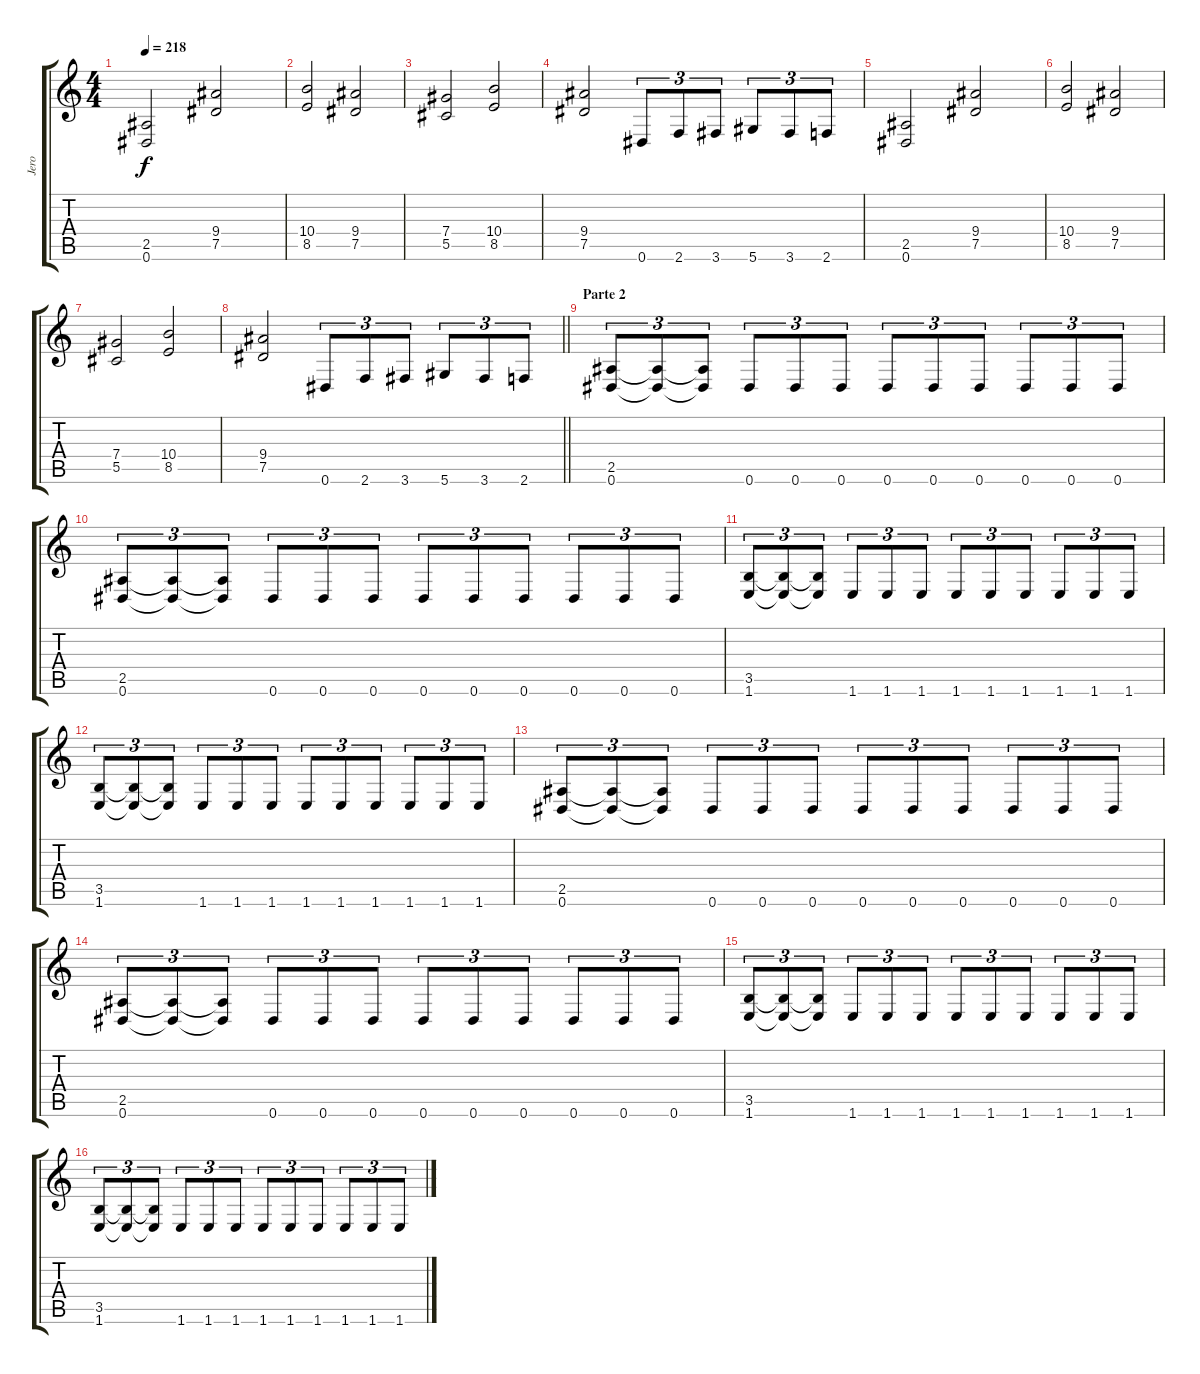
\track ("Jero" "Jero") {instrument distortionguitar}
\staff {score tabs}
\tuning (Eb4 Bb3 Gb3 Db3 Ab2 Eb2) {hide}
\ts (4 4)
\tempo 218
\clef g2
\ks c
(2.5 0.6).2{dy f} (9.4 7.5).2 |
(10.4 8.5).2 (9.4 7.5).2 |
(7.4 5.5).2 (10.4 8.5).2 |
(9.4 7.5).2 0.6.8{tu (3 2)} 2.6.8{tu (3 2)} 3.6.8{tu (3 2)} 5.6.8{tu (3 2)} 3.6.8{tu (3 2)} 2.6.8{tu (3 2)} |
(2.5 0.6).2 (9.4 7.5).2 |
(10.4 8.5).2 (9.4 7.5).2 |
(7.4 5.5).2 (10.4 8.5).2 |
\barLineRight lightlight
(9.4 7.5).2 0.6.8{tu (3 2)} 2.6.8{tu (3 2)} 3.6.8{tu (3 2)} 5.6.8{tu (3 2)} 3.6.8{tu (3 2)} 2.6.8{tu (3 2)} |
\section ("" "Parte 2")
(2.5 0.6).8{tu (3 2)} (2.5{t} 0.6{t}).8{tu (3 2)} (2.5{t} 0.6{t}).8{tu (3 2)} 0.6.8{tu (3 2)} 0.6.8{tu (3 2)} 0.6.8{tu (3 2)} 0.6.8{tu (3 2)} 0.6.8{tu (3 2)} 0.6.8{tu (3 2)} 0.6.8{tu (3 2)} 0.6.8{tu (3 2)} 0.6.8{tu (3 2)} |
(2.5 0.6).8{tu (3 2)} (2.5{t} 0.6{t}).8{tu (3 2)} (2.5{t} 0.6{t}).8{tu (3 2)} 0.6.8{tu (3 2)} 0.6.8{tu (3 2)} 0.6.8{tu (3 2)} 0.6.8{tu (3 2)} 0.6.8{tu (3 2)} 0.6.8{tu (3 2)} 0.6.8{tu (3 2)} 0.6.8{tu (3 2)} 0.6.8{tu (3 2)} |
(3.5 1.6).8{tu (3 2)} (3.5{t} 1.6{t}).8{tu (3 2)} (3.5{t} 1.6{t}).8{tu (3 2)} 1.6.8{tu (3 2)} 1.6.8{tu (3 2)} 1.6.8{tu (3 2)} 1.6.8{tu (3 2)} 1.6.8{tu (3 2)} 1.6.8{tu (3 2)} 1.6.8{tu (3 2)} 1.6.8{tu (3 2)} 1.6.8{tu (3 2)} |
(3.5 1.6).8{tu (3 2)} (3.5{t} 1.6{t}).8{tu (3 2)} (3.5{t} 1.6{t}).8{tu (3 2)} 1.6.8{tu (3 2)} 1.6.8{tu (3 2)} 1.6.8{tu (3 2)} 1.6.8{tu (3 2)} 1.6.8{tu (3 2)} 1.6.8{tu (3 2)} 1.6.8{tu (3 2)} 1.6.8{tu (3 2)} 1.6.8{tu (3 2)} |
(2.5 0.6).8{tu (3 2)} (2.5{t} 0.6{t}).8{tu (3 2)} (2.5{t} 0.6{t}).8{tu (3 2)} 0.6.8{tu (3 2)} 0.6.8{tu (3 2)} 0.6.8{tu (3 2)} 0.6.8{tu (3 2)} 0.6.8{tu (3 2)} 0.6.8{tu (3 2)} 0.6.8{tu (3 2)} 0.6.8{tu (3 2)} 0.6.8{tu (3 2)} |
(2.5 0.6).8{tu (3 2)} (2.5{t} 0.6{t}).8{tu (3 2)} (2.5{t} 0.6{t}).8{tu (3 2)} 0.6.8{tu (3 2)} 0.6.8{tu (3 2)} 0.6.8{tu (3 2)} 0.6.8{tu (3 2)} 0.6.8{tu (3 2)} 0.6.8{tu (3 2)} 0.6.8{tu (3 2)} 0.6.8{tu (3 2)} 0.6.8{tu (3 2)} |
(3.5 1.6).8{tu (3 2)} (3.5{t} 1.6{t}).8{tu (3 2)} (3.5{t} 1.6{t}).8{tu (3 2)} 1.6.8{tu (3 2)} 1.6.8{tu (3 2)} 1.6.8{tu (3 2)} 1.6.8{tu (3 2)} 1.6.8{tu (3 2)} 1.6.8{tu (3 2)} 1.6.8{tu (3 2)} 1.6.8{tu (3 2)} 1.6.8{tu (3 2)} |
(3.5 1.6).8{tu (3 2)} (3.5{t} 1.6{t}).8{tu (3 2)} (3.5{t} 1.6{t}).8{tu (3 2)} 1.6.8{tu (3 2)} 1.6.8{tu (3 2)} 1.6.8{tu (3 2)} 1.6.8{tu (3 2)} 1.6.8{tu (3 2)} 1.6.8{tu (3 2)} 1.6.8{tu (3 2)} 1.6.8{tu (3 2)} 1.6.8{tu (3 2)}
